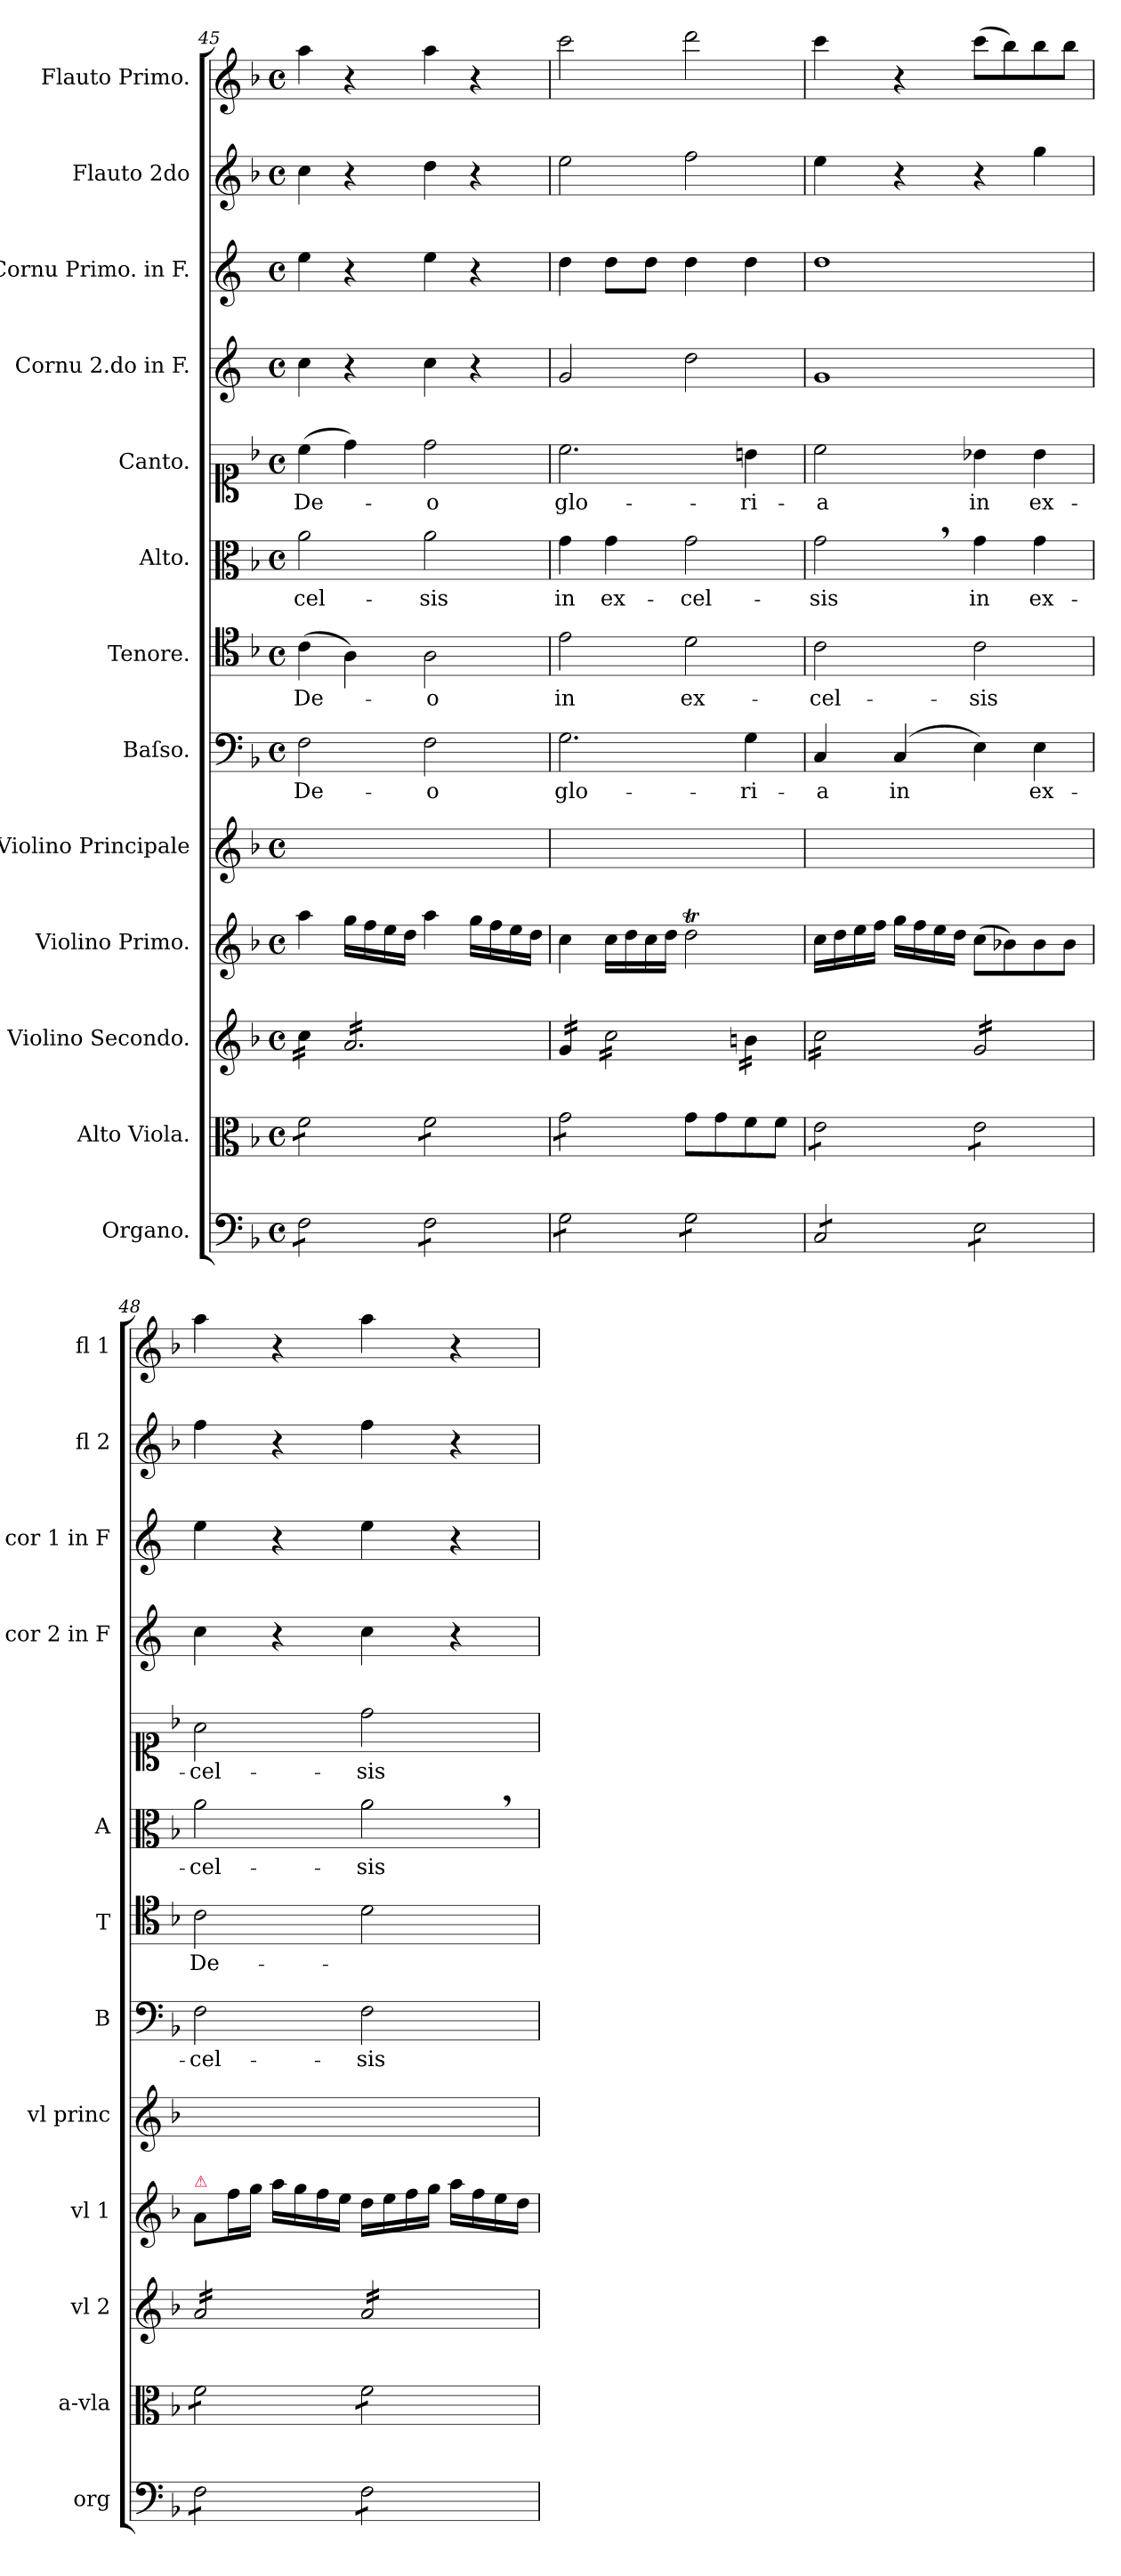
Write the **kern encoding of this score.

**kern	**kern	**kern	**kern	**kern	**kern	**text	**kern	**text	**kern	**text	**kern	**text	**kern	**kern	**kern	**kern
*part13	*part12	*part11	*part10	*part9	*part8	*part8	*part7	*part7	*part6	*part6	*part5	*part5	*part4	*part3	*part2	*part1
*staff13	*staff12	*staff11	*staff10	*staff9	*staff8	*staff8	*staff7	*staff7	*staff6	*staff6	*staff5	*staff5	*staff4	*staff3	*staff2	*staff1
*I"Organo.	*I"Alto Viola.	*I"Violino Secondo.	*I"Violino Primo.	*I"Violino Principale	*I"Baſso.	*	*I"Tenore.	*	*I"Alto.	*	*I"Canto.	*	*I"Cornu 2.do in F.	*I"Cornu Primo. in F.	*I"Flauto 2do	*I"Flauto Primo.
*I'org	*I'a-vla	*I'vl 2	*I'vl 1	*I'vl princ	*I'B	*	*I'T	*	*I'A	*	*	*	*I'cor 2 in F	*I'cor 1 in F	*I'fl 2	*I'fl 1
*clefF4	*clefC3	*clefG2	*clefG2	*clefG2	*clefF4	*	*clefC4	*	*clefC3	*	*clefC1	*	*clefG2	*clefG2	*clefG2	*clefG2
*	*	*	*	*	*	*	*	*	*	*	*	*	*ITrd4c7	*ITrd4c7	*	*
*k[b-]	*k[b-]	*k[b-]	*k[b-]	*k[b-]	*k[b-]	*	*k[b-]	*	*k[b-]	*	*k[b-]	*	*k[b-]	*k[b-]	*k[b-]	*k[b-]
*F:	*F:	*F:	*F:	*F:	*F:	*	*F:	*	*F:	*	*F:	*	*	*	*F:	*F:
*M4/4	*M4/4	*M4/4	*M4/4	*M4/4	*M4/4	*	*M4/4	*	*M4/4	*	*M4/4	*	*M4/4	*M4/4	*M4/4	*M4/4
*met(c)	*met(c)	*met(c)	*met(c)	*met(c)	*met(c)	*	*met(c)	*	*met(c)	*	*met(c)	*	*met(c)	*met(c)	*met(c)	*met(c)
=45	=45	=45	=45	=45	=45	=45	=45	=45	=45	=45	=45	=45	=45	=45	=45	=45
!	!	!	!	!	!	!	!	!	!	!LO:LY:i	!	!	!	!	!	!
*tremolo	*	*	*	*	*	*	*	*	*	*	*	*	*	*	*	*
*	*tremolo	*	*	*	*	*	*	*	*	*	*	*	*	*	*	*
*	*	*tremolo	*	*	*	*	*	*	*	*	*	*	*	*	*	*
8F\L	8f\L	16cc\LL	4aa\	1ryy	2F\	De-	(4c\	De-	2a\	-cel-	(4cc\	De-	4f\	4a\	4cc\	4aa\
.	.	16cc\	.	.	.	.	.	.	.	.	.	.	.	.	.	.
8F\	8f\	16cc\	.	.	.	.	.	.	.	.	.	.	.	.	.	.
.	.	16cc\JJ	.	.	.	.	.	.	.	.	.	.	.	.	.	.
8F\	8f\	16a/LL	16gg\LL	.	.	.	4A\)	.	.	.	4dd\)	.	4r	4r	4r	4r
.	.	16a/	16ff\	.	.	.	.	.	.	.	.	.	.	.	.	.
8F\J	8f\J	16a/	16ee\	.	.	.	.	.	.	.	.	.	.	.	.	.
.	.	16a/	16dd\JJ	.	.	.	.	.	.	.	.	.	.	.	.	.
!	!	!	!	!	!	!	!	!	!	!LO:LY:i	!	!	!	!	!	!
8F\L	8f\L	16a/	4aa\	.	2F\	-o	2A\	-o	2a\	-sis	2dd\	-o	4f\	4a\	4dd\	4aa\
.	.	16a/	.	.	.	.	.	.	.	.	.	.	.	.	.	.
8F\	8f\	16a/	.	.	.	.	.	.	.	.	.	.	.	.	.	.
.	.	16a/	.	.	.	.	.	.	.	.	.	.	.	.	.	.
8F\	8f\	16a/	16gg\LL	.	.	.	.	.	.	.	.	.	4r	4r	4r	4r
.	.	16a/	16ff\	.	.	.	.	.	.	.	.	.	.	.	.	.
8F\J	8f\J	16a/	16ee\	.	.	.	.	.	.	.	.	.	.	.	.	.
.	.	16a/JJ	16dd\JJ	.	.	.	.	.	.	.	.	.	.	.	.	.
=46	=46	=46	=46	=46	=46	=46	=46	=46	=46	=46	=46	=46	=46	=46	=46	=46
!	!	!	!	!	!	!	!	!	!	!LO:LY:i	!	!	!	!	!	!
8G\L	8g\L	16g/LL	4cc\	1ryy	2.G\	glo-	2e\	in	4g\	in	2.cc\	glo-	2c/	4g\	2ee\	2ccc\
.	.	16g/	.	.	.	.	.	.	.	.	.	.	.	.	.	.
8G\	8g\	16g/	.	.	.	.	.	.	.	.	.	.	.	.	.	.
.	.	16g/JJ	.	.	.	.	.	.	.	.	.	.	.	.	.	.
!	!	!	!	!	!	!	!	!	!	!LO:LY:i	!	!	!	!	!	!
8G\	8g\	16cc\LL	16cc\LL	.	.	.	.	.	4g\	ex-	.	.	.	8g\L	.	.
.	.	16cc\	16dd\	.	.	.	.	.	.	.	.	.	.	.	.	.
8G\J	8g\J	16cc\	16cc\	.	.	.	.	.	.	.	.	.	.	8g\J	.	.
*	*Xtremolo	*	*	*	*	*	*	*	*	*	*	*	*	*	*	*
.	.	16cc\	16dd\JJ	.	.	.	.	.	.	.	.	.	.	.	.	.
!	!	!	!	!	!	!	!	!	!	!LO:LY:i	!	!	!	!	!	!
8G\L	8g\L	16cc\	2ddT\	.	.	.	2d\	ex-	2g\	-cel-	.	.	2g\	4g\	2ff\	2ddd\
.	.	16cc\	.	.	.	.	.	.	.	.	.	.	.	.	.	.
8G\	8g\	16cc\	.	.	.	.	.	.	.	.	.	.	.	.	.	.
.	.	16cc\JJ	.	.	.	.	.	.	.	.	.	.	.	.	.	.
8G\	8f\	16bn\LL	.	.	4G\	-ri-	.	.	.	.	4bn\	-ri-	.	4g\	.	.
.	.	16bn\	.	.	.	.	.	.	.	.	.	.	.	.	.	.
8G\J	8f\J	16bn\	.	.	.	.	.	.	.	.	.	.	.	.	.	.
.	.	16bn\JJ	.	.	.	.	.	.	.	.	.	.	.	.	.	.
=47	=47	=47	=47	=47	=47	=47	=47	=47	=47	=47	=47	=47	=47	=47	=47	=47
!	!	!	!	!	!	!	!	!	!	!LO:LY:i	!	!	!	!	!	!
*	*tremolo	*	*	*	*	*	*	*	*	*	*	*	*	*	*	*
8C/L	8e\L	16cc\LL	16cc\LL	1ryy	4C/	-a	2c\	-cel-	2g,<\	-sis	2cc\	-a	1c	1g	4ee\	4ccc\
.	.	16cc\	16dd\	.	.	.	.	.	.	.	.	.	.	.	.	.
8C/	8e\	16cc\	16ee\	.	.	.	.	.	.	.	.	.	.	.	.	.
.	.	16cc\	16ff\JJ	.	.	.	.	.	.	.	.	.	.	.	.	.
8C/	8e\	16cc\	16gg\LL	.	(4C/	in	.	.	.	.	.	.	.	.	4r	4r
.	.	16cc\	16ff\	.	.	.	.	.	.	.	.	.	.	.	.	.
8C/J	8e\J	16cc\	16ee\	.	.	.	.	.	.	.	.	.	.	.	.	.
.	.	16cc\JJ	16dd\JJ	.	.	.	.	.	.	.	.	.	.	.	.	.
!	!	!	!	!	!	!	!	!	!	!LO:LY:i	!	!	!	!	!	!
8E\L	8e\L	16g/LL	(8cc\L	.	4E\)	.	2c\	-sis	4g\	in	4b-X\	in	.	.	4r	(8ccc\L
.	.	16g/	.	.	.	.	.	.	.	.	.	.	.	.	.	.
8E\	8e\	16g/	8b-X\)	.	.	.	.	.	.	.	.	.	.	.	.	8bb-\)
.	.	16g/	.	.	.	.	.	.	.	.	.	.	.	.	.	.
!	!	!	!	!	!	!	!	!	!	!LO:LY:i	!	!	!	!	!	!
8E\	8e\	16g/	8b-\	.	4E\	ex-	.	.	4g\	ex-	4b-\	ex-	.	.	4gg\	8bb-\
.	.	16g/	.	.	.	.	.	.	.	.	.	.	.	.	.	.
8E\J	8e\J	16g/	8b-\J	.	.	.	.	.	.	.	.	.	.	.	.	8bb-\J
.	.	16g/JJ	.	.	.	.	.	.	.	.	.	.	.	.	.	.
=48	=48	=48	=48	=48	=48	=48	=48	=48	=48	=48	=48	=48	=48	=48	=48	=48
!	!	!	!LO:TX:a:color=crimson:t=⚠	!	!	!	!	!	!	!	!	!	!	!	!	!
!	!	!	!	!	!	!	!	!	!	!LO:LY:i	!	!	!	!	!	!
8F\L	8f\L	16a/LL	8a/L	1ryy	2F\	-cel-	2c\	De-	2a\	-cel-	2a\	-cel-	4f\	4a\	4ff\	4aa\
.	.	16a/	.	.	.	.	.	.	.	.	.	.	.	.	.	.
8F\	8f\	16a/	16ff\L	.	.	.	.	.	.	.	.	.	.	.	.	.
.	.	16a/	16gg\JJ	.	.	.	.	.	.	.	.	.	.	.	.	.
8F\	8f\	16a/	16aa\LL	.	.	.	.	.	.	.	.	.	4r	4r	4r	4r
.	.	16a/	16gg\	.	.	.	.	.	.	.	.	.	.	.	.	.
8F\J	8f\J	16a/	16ff\	.	.	.	.	.	.	.	.	.	.	.	.	.
.	.	16a/JJ	16ee\JJ	.	.	.	.	.	.	.	.	.	.	.	.	.
!	!	!	!	!	!	!	!	!	!	!LO:LY:i	!	!	!	!	!	!
8F\L	8f\L	16a/LL	16dd\LL	.	2F\	-sis	2d\	.	2a,<\	-sis	2dd\	-sis	4f\	4a\	4ff\	4aa\
.	.	16a/	16ee\	.	.	.	.	.	.	.	.	.	.	.	.	.
8F\	8f\	16a/	16ff\	.	.	.	.	.	.	.	.	.	.	.	.	.
.	.	16a/	16gg\JJ	.	.	.	.	.	.	.	.	.	.	.	.	.
8F\	8f\	16a/	16aa\LL	.	.	.	.	.	.	.	.	.	4r	4r	4r	4r
.	.	16a/	16ff\	.	.	.	.	.	.	.	.	.	.	.	.	.
8F\J	8f\J	16a/	16ee\	.	.	.	.	.	.	.	.	.	.	.	.	.
*	*Xtremolo	*	*	*	*	*	*	*	*	*	*	*	*	*	*	*
*Xtremolo	*	*	*	*	*	*	*	*	*	*	*	*	*	*	*	*
.	.	16a/JJ	16dd\JJ	.	.	.	.	.	.	.	.	.	.	.	.	.
*	*	*Xtremolo	*	*	*	*	*	*	*	*	*	*	*	*	*	*
=	=	=	=	=	=	=	=	=	=	=	=	=	=	=	=	=
*-	*-	*-	*-	*-	*-	*-	*-	*-	*-	*-	*-	*-	*-	*-	*-	*-
